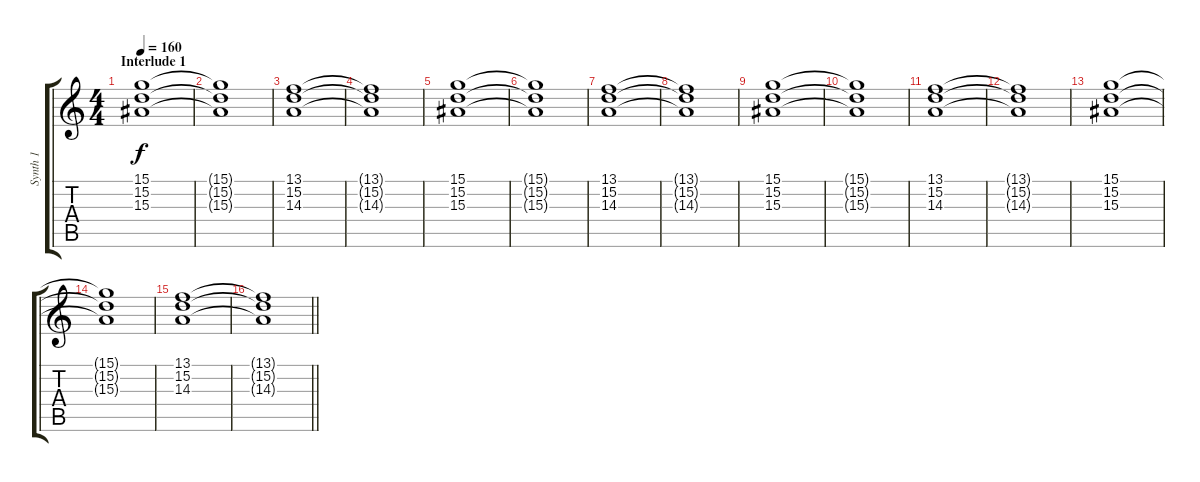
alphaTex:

\track ("Synth 1" "Synth 1") {instrument stringensemble1}
\staff {score tabs}
\tuning (E4 B3 G3 D3 A2 E2) {hide}
\ts (4 4)
\section ("" "Interlude 1")
\tempo 160
\clef g2
\ks c
(15.1 15.2 15.3).1{dy f} |
(15.1{t} 15.2{t} 15.3{t}).1 |
(13.1 15.2 14.3).1 |
(13.1{t} 15.2{t} 14.3{t}).1 |
(15.1 15.2 15.3).1 |
(15.1{t} 15.2{t} 15.3{t}).1 |
(13.1 15.2 14.3).1 |
(13.1{t} 15.2{t} 14.3{t}).1 |
(15.1 15.2 15.3).1 |
(15.1{t} 15.2{t} 15.3{t}).1 |
(13.1 15.2 14.3).1 |
(13.1{t} 15.2{t} 14.3{t}).1 |
(15.1 15.2 15.3).1 |
(15.1{t} 15.2{t} 15.3{t}).1 |
(13.1 15.2 14.3).1 |
\barLineRight lightlight
(13.1{t} 15.2{t} 14.3{t}).1
